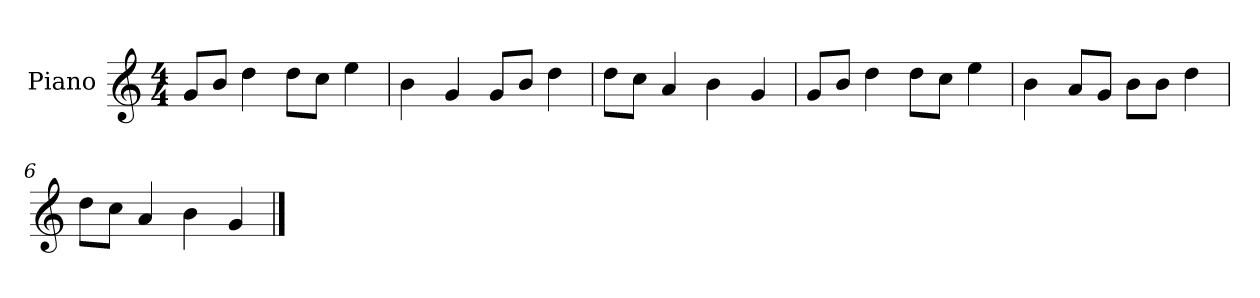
**kern
*part1
*staff1
*I"Piano
*I'P-no
*clefG2
*k[]
*M4/4
*MM90
=1
8g/L
8b/J
4dd\
8dd\L
8cc\J
4ee\
=2
4b\
4g/
8g/L
8b/J
4dd\
=3
8dd\L
8cc\J
4a/
4b\
4g/
=4
8g/L
8b/J
4dd\
8dd\L
8cc\J
4ee\
=5
4b\
8a/L
8g/J
8b\L
8b\J
4dd\
=6
8dd\L
8cc\J
4a/
4b\
4g/
==
*-
